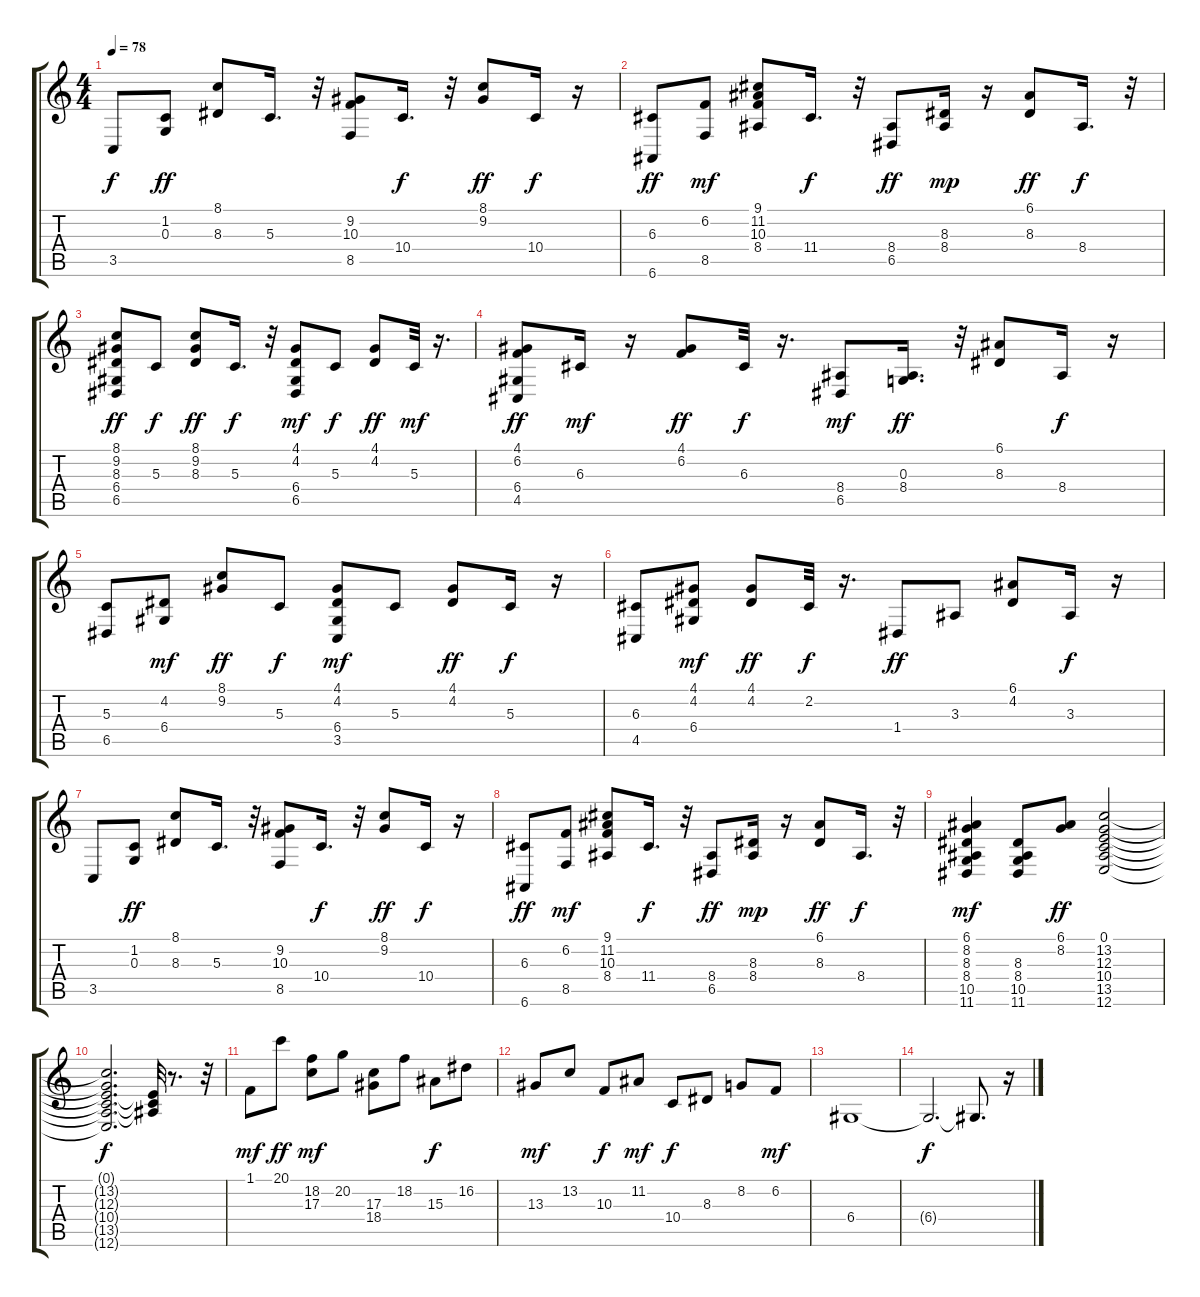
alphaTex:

\track "" {instrument electricpiano1}
\staff {score tabs}
\tuning (E4 B3 G3 D3 A2 E2) {hide}
\ts (4 4)
\tempo 78
\clef g2
\ks c
3.5.8{dy f} (1.2 0.3).8{dy ff} (8.1 8.3).8 5.3.16{d} r.32 (9.2 10.3 8.5).8 10.4.16{d dy f} r.32 (8.1 9.2).8{dy ff} 10.4.16{dy f} r.16 |
(6.3 6.6).8{dy ff} (6.2 8.5).8{dy mf} (9.1 11.2 10.3 8.4).8 11.4.16{d dy f} r.32 (8.4 6.5).8{dy ff} (8.3 8.4).16{dy mp} r.16 (6.1 8.3).8{dy ff} 8.4.16{d dy f} r.32 |
(8.1 9.2 8.3 6.4 6.5).8{dy ff} 5.3.8{dy f} (8.1 9.2 8.3).8{dy ff} 5.3.16{d dy f} r.32 (4.1 4.2 6.4 6.5).8{dy mf} 5.3.8{dy f} (4.1 4.2).8{dy ff} 5.3.32{dy mf} r.16{d} |
(4.1 6.2 6.4 4.5).8{dy ff} 6.3.16{dy mf} r.16 (4.1 6.2).8{dy ff} 6.3.32{dy f} r.16{d} (8.4 6.5).8{dy mf} (0.3 8.4).16{d dy ff} r.32 (6.1 8.3).8 8.4.16{dy f} r.16 |
(5.3 6.5).8 (4.2 6.4).8{dy mf} (8.1 9.2).8{dy ff} 5.3.8{dy f} (4.1 4.2 6.4 3.5).8{dy mf} 5.3.8 (4.1 4.2).8{dy ff} 5.3.16{dy f} r.16 |
(6.3 4.5).8 (4.1 4.2 6.4).8{dy mf} (4.1 4.2).8{dy ff} 2.2.32{dy f} r.16{d} 1.4.8{dy ff} 3.3.8 (6.1 4.2).8 3.3.16{dy f} r.16 |
3.5.8 (1.2 0.3).8{dy ff} (8.1 8.3).8 5.3.16{d} r.32 (9.2 10.3 8.5).8 10.4.16{d dy f} r.32 (8.1 9.2).8{dy ff} 10.4.16{dy f} r.16 |
(6.3 6.6).8{dy ff} (6.2 8.5).8{dy mf} (9.1 11.2 10.3 8.4).8 11.4.16{d dy f} r.32 (8.4 6.5).8{dy ff} (8.3 8.4).16{dy mp} r.16 (6.1 8.3).8{dy ff} 8.4.16{d dy f} r.32 |
(6.1 8.2 8.3 8.4 10.5 11.6).4{dy mf} (8.3 8.4 10.5 11.6).8 (6.1 8.2).8{dy ff} (0.1 13.2 12.3 10.4 13.5 12.6).2 |
(0.1{t} 13.2{t} 12.3{t} 10.4{t} 13.5{t} 12.6{t}).2{d dy f} (0.1{t} 10.4{t} 13.5{t}).32 r.8{d} r.32 |
1.1.8{dy mf} 20.1.8{dy ff} (18.2 17.3).8{dy mf} 20.2.8 (17.3 18.4).8 18.2.8 15.3.8{dy f} 16.2.8 |
13.3.8{dy mf} 13.2.8 10.3.8{dy f} 11.2.8{dy mf} 10.4.8{dy f} 8.3.8 8.2.8 6.2.8{dy mf} |
6.4.1 |
6.4{t}.2{d dy f} 6.4{t}.8{d} r.16
